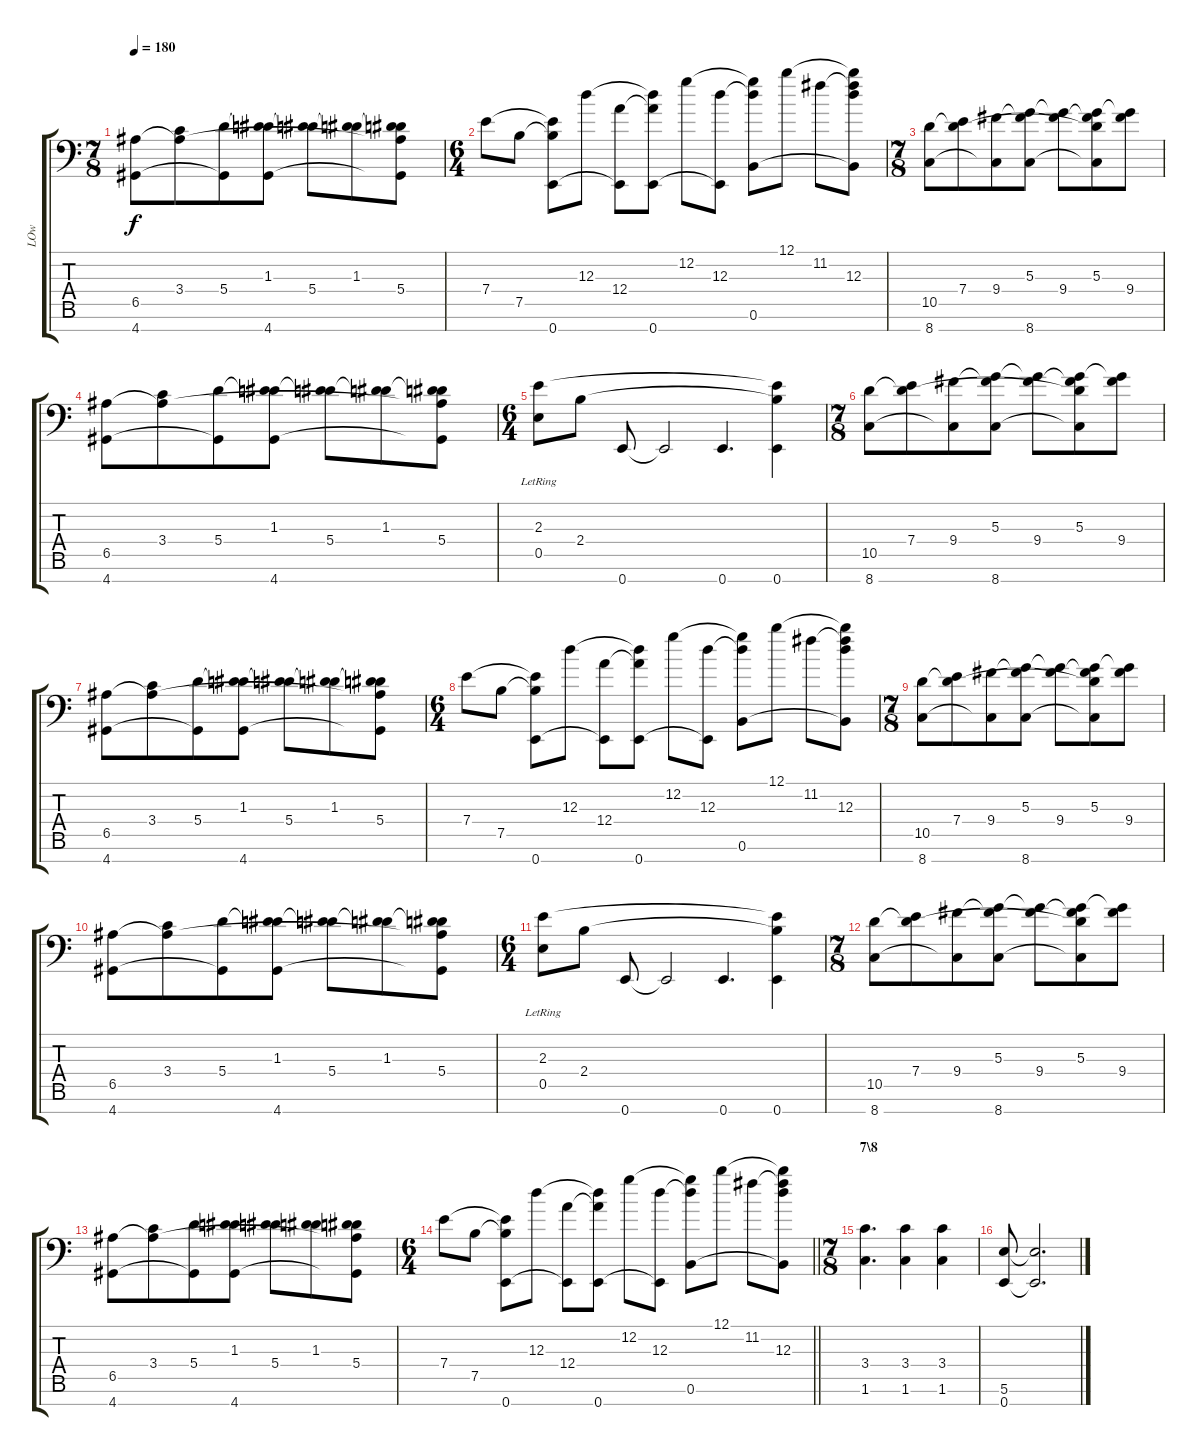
\track ("LOw" "LOw") {instrument acousticguitarsteel}
\staff {score tabs}
\tuning (B3 G3 D3 A2 E2 B1 E1) {hide}
\ts (7 8)
\tempo 180
\clef f4
\ks c
(6.5 4.7).8{dy f} (3.4 6.5{t}).8 (5.4 4.7{t}).8 (1.3 5.4{t} 4.7).8 (1.3{t} 5.4).8 (1.3 5.4{t}).8 (1.3{t} 5.4 6.5{t} 4.7{t}).8 |
\ts (6 4)
7.4.8 7.5.8 (7.4{t} 7.5{t} 0.7).8 12.3.8 (12.4 0.7{t}).8 (12.3{t} 12.4{t} 0.7).8 12.2.8 (12.3 0.7{t}).8 (12.2{t} 12.3{t} 0.6).8 12.1.8 11.2.8 (12.1{t} 11.2{t} 12.3 0.6{t}).8 |
\ts (7 8)
(10.5 8.7).8 (7.4 10.5{t}).8 (9.4 8.7{t}).8 (5.3 9.4{t} 8.7).8 (5.3{t} 9.4).8 (5.3 9.4{t} 10.5{t} 8.7{t}).8 (5.3{t} 9.4).8 |
(6.5 4.7).8 (3.4 6.5{t}).8 (5.4 4.7{t}).8 (1.3 5.4{t} 4.7).8 (1.3{t} 5.4).8 (1.3 5.4{t}).8 (1.3{t} 5.4 6.5{t} 4.7{t}).8 |
\ts (6 4)
(2.3 0.5{lr}).8 2.4.8 0.7.8 0.7{t}.2 0.7.4{d} (2.3{t} 2.4{t} 0.7).4 |
\ts (7 8)
(10.5 8.7).8 (7.4 10.5{t}).8 (9.4 8.7{t}).8 (5.3 9.4{t} 8.7).8 (5.3{t} 9.4).8 (5.3 9.4{t} 10.5{t} 8.7{t}).8 (5.3{t} 9.4).8 |
(6.5 4.7).8 (3.4 6.5{t}).8 (5.4 4.7{t}).8 (1.3 5.4{t} 4.7).8 (1.3{t} 5.4).8 (1.3 5.4{t}).8 (1.3{t} 5.4 6.5{t} 4.7{t}).8 |
\ts (6 4)
7.4.8 7.5.8 (7.4{t} 7.5{t} 0.7).8 12.3.8 (12.4 0.7{t}).8 (12.3{t} 12.4{t} 0.7).8 12.2.8 (12.3 0.7{t}).8 (12.2{t} 12.3{t} 0.6).8 12.1.8 11.2.8 (12.1{t} 11.2{t} 12.3 0.6{t}).8 |
\ts (7 8)
(10.5 8.7).8 (7.4 10.5{t}).8 (9.4 8.7{t}).8 (5.3 9.4{t} 8.7).8 (5.3{t} 9.4).8 (5.3 9.4{t} 10.5{t} 8.7{t}).8 (5.3{t} 9.4).8 |
(6.5 4.7).8 (3.4 6.5{t}).8 (5.4 4.7{t}).8 (1.3 5.4{t} 4.7).8 (1.3{t} 5.4).8 (1.3 5.4{t}).8 (1.3{t} 5.4 6.5{t} 4.7{t}).8 |
\ts (6 4)
(2.3 0.5{lr}).8 2.4.8 0.7.8 0.7{t}.2 0.7.4{d} (2.3{t} 2.4{t} 0.7).4 |
\ts (7 8)
(10.5 8.7).8 (7.4 10.5{t}).8 (9.4 8.7{t}).8 (5.3 9.4{t} 8.7).8 (5.3{t} 9.4).8 (5.3 9.4{t} 10.5{t} 8.7{t}).8 (5.3{t} 9.4).8 |
(6.5 4.7).8 (3.4 6.5{t}).8 (5.4 4.7{t}).8 (1.3 5.4{t} 4.7).8 (1.3{t} 5.4).8 (1.3 5.4{t}).8 (1.3{t} 5.4 6.5{t} 4.7{t}).8 |
\ts (6 4)
\barLineRight lightlight
7.4.8 7.5.8 (7.4{t} 7.5{t} 0.7).8 12.3.8 (12.4 0.7{t}).8 (12.3{t} 12.4{t} 0.7).8 12.2.8 (12.3 0.7{t}).8 (12.2{t} 12.3{t} 0.6).8 12.1.8 11.2.8 (12.1{t} 11.2{t} 12.3 0.6{t}).8 |
\ts (7 8)
\section ("" "7\\8")
(3.4 1.6).4{d volume 16} (3.4 1.6).4 (3.4 1.6).4 |
(5.6 0.7).8 (5.6{t} 0.7{t}).2{d}
